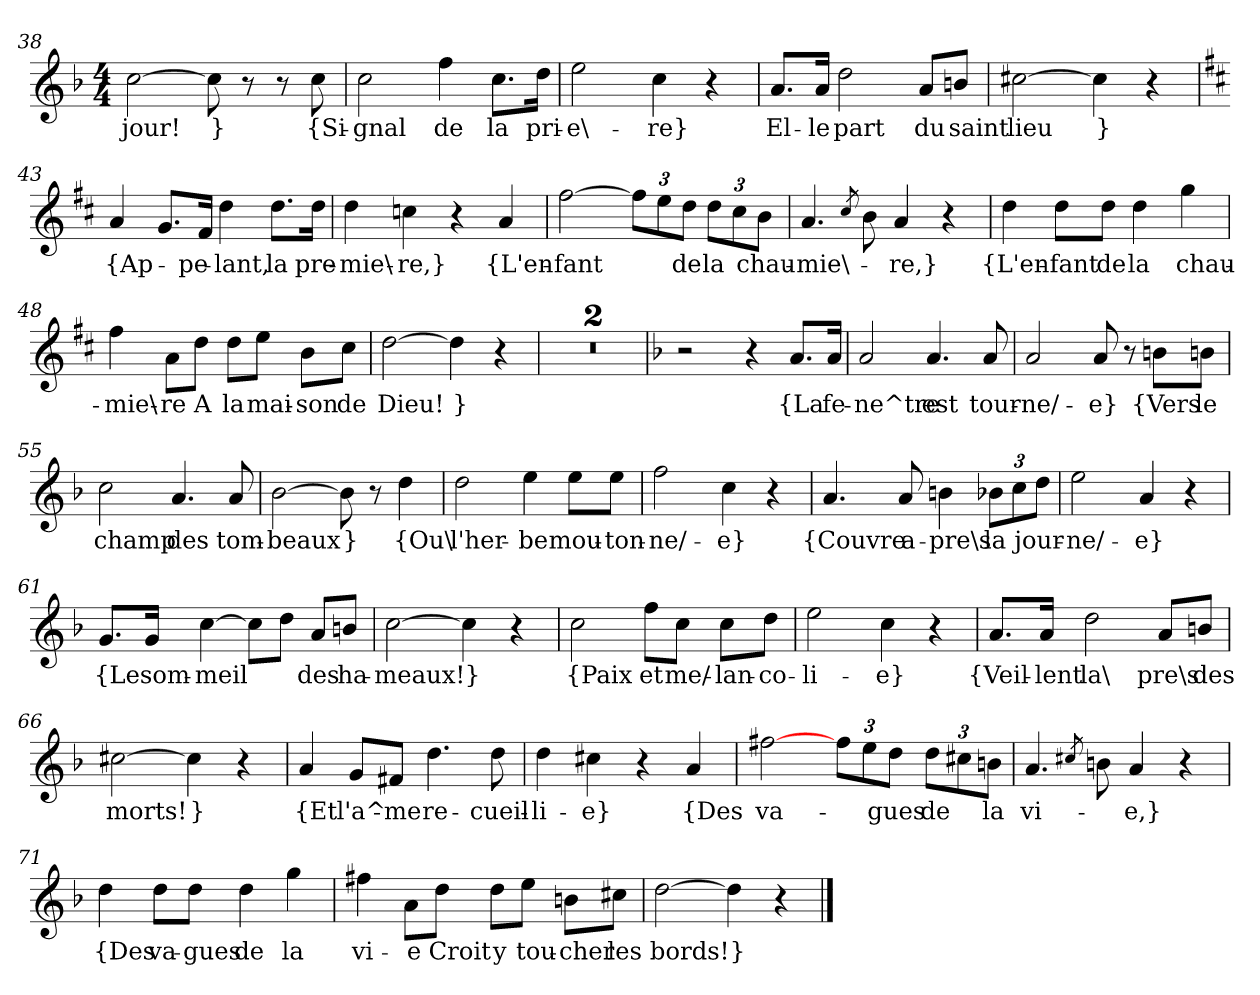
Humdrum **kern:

**kern	**text
*part1	*part1
*staff1	*staff1
*clefG2	*
*k[b-]	*
*M4/4	*
=38	=38
[2cc	jour!
8cc]	}
8r	.
8r	.
8cc	{Si-
=39	=39
2cc	-gnal
4ff	de
8.cc\L	la
16dd\Jk	pri-
=40	=40
2ee	-e\-
4cc	-re}
4r	.
=41	=41
8.a/L	El-
16a/Jk	-le
2dd	part
8a/L	du
8bn/J	saint
=42	=42
[2cc#X	lieu
4cc#]	}
4r	.
=43	=43
*k[f#c#]	*
4a	{Ap-
8.g/L	.
16f#/Jk	pe-
4dd	-lant,
8.dd\L	la
16dd\Jk	pre-
=44	=44
4dd	-mie\-
4ccn	-re,}
4r	.
4a	{L'en-
=45	=45
[2ff#	-fant
12ff#\L]	.
12ee\	.
12dd\J	de
12dd\L	la
12cc#\	.
12b\J	chau-
=46	=46
4.a	-mie\-
8qcc#	.
8b	.
4a	-re,}
4r	.
=47	=47
4dd	{L'en-
8dd\L	-fant
8dd\J	de
4dd	la
4gg	chau-
=48	=48
4ff#	-mie\-
8a\L	-re
8dd\J	A
8dd\L	la
8ee\J	mai-
8b\L	-son
8cc#\J	de
=49	=49
[2dd	Dieu!
4dd]	}
4r	.
=50	=50
1r	.
=51	=51
1r	.
=52	=52
*k[b-]	*
2r	.
4r	.
8.a/L	{La
16a/Jk	fe-
=53	=53
2a	-ne^tre
4.a	est
8a	tour-
=54	=54
2a	-ne/-
8a	-e}
8r	.
8bn\L	{Vers
8bn\J	le
=55	=55
2cc	champ
4.a	des
8a	tom-
=56	=56
[2b-	-beaux
8b-]	}
8r	.
4dd	{Ou\
=57	=57
2dd	l'her-
4ee	-be
8ee\L	mou-
8ee\J	-ton-
=58	=58
2ff	-ne/-
4cc	-e}
4r	.
=59	=59
4.a	{Couvre
8a	a-
4bn	-pre\s
12b-X\L	la
12cc\	.
12dd\J	jour-
=60	=60
2ee	-ne/-
4a	-e}
4r	.
=61	=61
8.g/L	{Le
16g/Jk	som-
[4cc	-meil
8cc\L]	.
8dd\J	.
8a/L	des
8bn/J	ha-
=62	=62
[2cc	-meaux!
4cc]	}
4r	.
=63	=63
2cc	{Paix
8ff\L	et
8cc\J	me/-
8cc\L	-lan-
8dd\J	-co-
=64	=64
2ee	-li-
4cc	-e}
4r	.
=65	=65
8.a/L	{Veil-
16a/Jk	-lent
2dd	la\
8a/L	pre\s
8bn/J	des
=66	=66
[2cc#X	morts!
4cc#]	}
4r	.
=67	=67
4a	{Et
8g/L	l'a^-
8f#X/J	-me
4.dd	re-
8dd	-cueil-
=68	=68
4dd	-li-
4cc#X	-e}
4r	.
4a	{Des
=69	=69
[2ff#X	va-
12ff#\L	.
12ee\	.
12dd\J	-gues
12dd\L	de
12cc#X\	.
12bn\J	la
=70	=70
4.a	vi-
8qcc#X	.
8bn	.
4a	-e,}
4r	.
=71	=71
4dd	{Des
8dd\L	va-
8dd\J	-gues
4dd	de
4gg	la
=72	=72
4ff#X	vi-
8a\L	-e
8dd\J	Croit
8dd\L	y
8ee\J	tou-
8bn\L	-cher
8cc#X\J	les
=73	=73
[2dd	bords!
4dd]	}
4r	.
==	==
*-	*-
